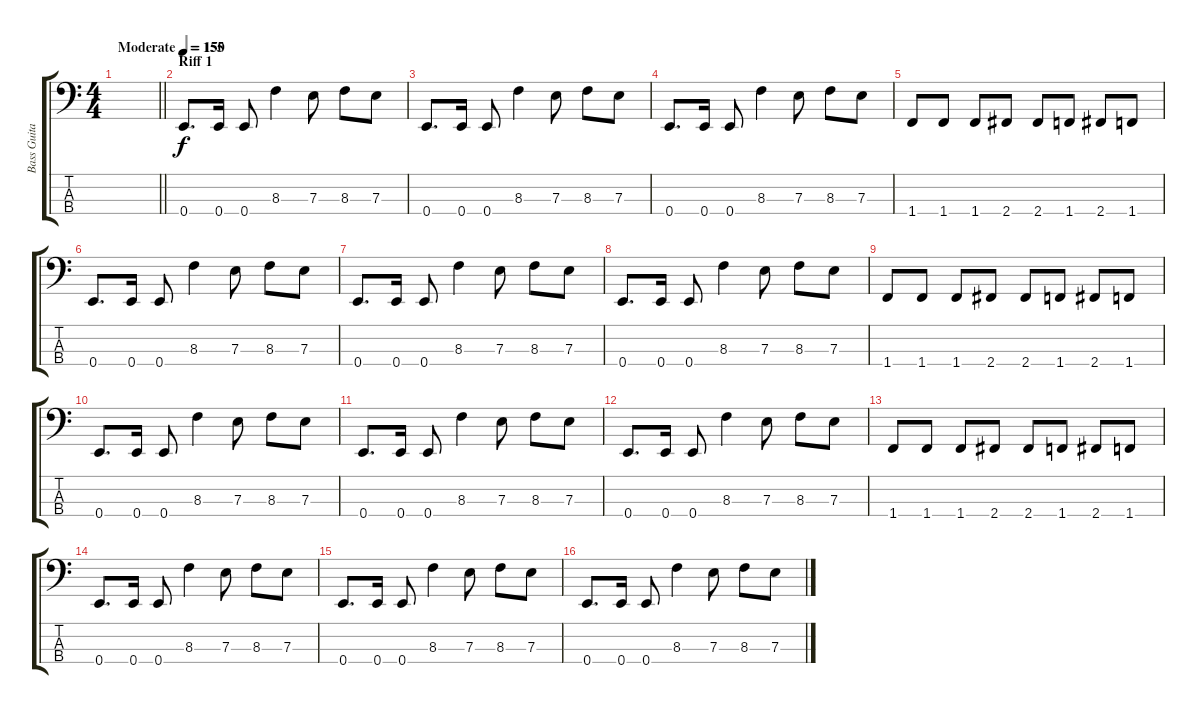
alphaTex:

\track ("Bass Guitar" "Bass Guita") {instrument electricbassfinger}
\staff {score tabs}
\tuning (G2 D2 A1 E1) {hide}
\ts (4 4)
\tempo (150 "Moderate")
\tempo 145
\tempo (150 "Moderate")
\clef f4
\barLineRight lightlight
\ks c
|
\section ("" "Riff 1")
\tempo 155
0.4.8{d} 0.4.16 0.4.8 8.3.4 7.3.8 8.3.8 7.3.8 |
0.4.8{d} 0.4.16 0.4.8 8.3.4 7.3.8 8.3.8 7.3.8 |
0.4.8{d} 0.4.16 0.4.8 8.3.4 7.3.8 8.3.8 7.3.8 |
1.4.8 1.4.8 1.4.8 2.4.8 2.4.8 1.4.8 2.4.8 1.4.8 |
0.4.8{d} 0.4.16 0.4.8 8.3.4 7.3.8 8.3.8 7.3.8 |
0.4.8{d} 0.4.16 0.4.8 8.3.4 7.3.8 8.3.8 7.3.8 |
0.4.8{d} 0.4.16 0.4.8 8.3.4 7.3.8 8.3.8 7.3.8 |
1.4.8 1.4.8 1.4.8 2.4.8 2.4.8 1.4.8 2.4.8 1.4.8 |
0.4.8{d} 0.4.16 0.4.8 8.3.4 7.3.8 8.3.8 7.3.8 |
0.4.8{d} 0.4.16 0.4.8 8.3.4 7.3.8 8.3.8 7.3.8 |
0.4.8{d} 0.4.16 0.4.8 8.3.4 7.3.8 8.3.8 7.3.8 |
1.4.8 1.4.8 1.4.8 2.4.8 2.4.8 1.4.8 2.4.8 1.4.8 |
0.4.8{d} 0.4.16 0.4.8 8.3.4 7.3.8 8.3.8 7.3.8 |
0.4.8{d} 0.4.16 0.4.8 8.3.4 7.3.8 8.3.8 7.3.8 |
0.4.8{d} 0.4.16 0.4.8 8.3.4 7.3.8 8.3.8 7.3.8
